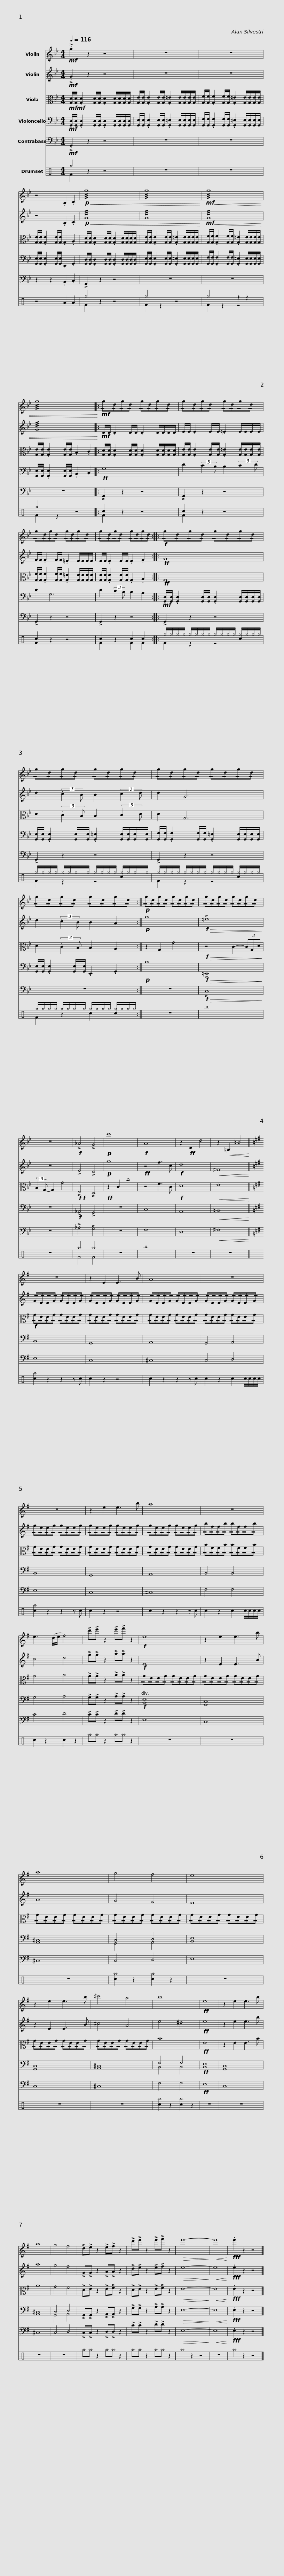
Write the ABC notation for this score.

X:1
%%score 1 2 3 ( 4 5 ) 6 ( 7 8 )
L:1/8
Q:1/4=116
M:4/4
I:linebreak $
K:Bb
V:1 treble
V:2 treble
V:3 alto
V:4 bass
V:5 bass
V:6 bass transpose=-12
V:7 perc
K:none
V:8 perc
K:none
V:1
!mf! !>!.g2 z2 z4 | z8 | z8 |$ z4 .B,2 .C2 |!p!!<(! !///!g8 | %5
 !///!g8!<)! |!mf!!<(! !///!g8 |$ !///!g8!<)! |:!mf! !/!g!/!d!/!g!/!d !/!g!/!d!/!g!/!d | !/!g!/!d!/!g!/!d !/!g!/!d!/!g!/!d |$ %10
 !/!g!/!d!/!g!/!d !/!g!/!d!/!g!/!d | !/!g!/!d!/!g!/!d !/!g!/!d!/!g!/!d ::!f! !/!g!/!d!/!g!/!d !/!g!/!d!/!g!/!d |$ !/!g!/!d!/!g!/!d !/!g!/!d!/!g!/!d | !/!g!/!d!/!g!/!d !/!g!/!d!/!g!/!d |$ %15
 !/!g!/!d!/!g!/!d !/!g!/!d!/!g!/!d :|!p! !/!g!/!d!/!g!/!d !/!g!/!d!/!g!/!d | !/!g!/!d!/!g!/!d !/!g!/!d!/!g!/!d | z8 |$!f! !>!_A4 !>!G4 | %20
!p! c'8 |!f! A8 | z2!ff! D2 d4 | z2!<(! =B,2 =B4!<)! ||[K:G] z8 | %25
 z2 E2 E3 B |$ A8 | z8 | z8 | z2 e2 e3 b | %30
 a8 |$ z8 | e3 (d/e/ f4) | !>!d'!>!e' z2 !>!e'!>!f' z2 |!f! e8 | %35
 z2 e2 e3 b |$ a8 | g4 f4 | e8 | z2 e2 e3 b | %40
 ^c'4 a4 |$ b8 |!ff! e8 | z2 e2 e3 b | a8 | %45
 g4 f4 | !>!d!>!e z2 !>!e!>!f z2 | !>!d'!>!e' z2 !>!e'!>!f' z2 |!>(! e'8-!>)! |!<(! e'8!<)! |$ %50
!fff! .e'2 z2 z4 |] %51
V:2
!mf! !>!.G2 z2 z4 | z8 | z8 |$ z4 .B,2 .C2 |!p!!<(! !///!G8 | %5
 !///!G8!<)! |!mf!!<(! !///!G8 |$ !///!G8!<)! |:!mf! D/D/ .D2 D/D/ .D2 D/D/D/D/ | E/E/ .E2 E/E/ .=E2 E/E/E/E/ |$ %10
 F/F/ .F2 F/F/ .=E2 E/E/E/E/ | E/E/ .E2 E/E/ .E2 .F2 ::!ff! G8 |$ d2 (3:2:2.c2 B B2 (3:2:2c2 d | d2 G6 |$ %15
 d2 (3:2:2.c2 B B2 A2 :|!p! g8 |!f!!>(! !>!=e8!>)! | z8 |$ !>!E4 !>!D4 | %20
!p! g8 |!ff! z4 f3 c |!f! d8 |!<(! ^F8!<)! ||[K:G] !/!G!/!E!/!E!/!G !/!G!/!E!/!E!/!G | %25
 !/!G!/!E!/!E!/!G !/!G!/!E!/!E!/!G |$ !/!G!/!E!/!E!/!G !/!G!/!E!/!E!/!G | !/!G!/!E!/!E!/!G !/!G!/!E!/!E!/!G | !/!g!/!e!/!e!/!g !/!g!/!e!/!e!/!g | !/!g!/!e!/!e!/!g !/!g!/!e!/!e!/!g | %30
 !/!g!/!e!/!e!/!g !/!g!/!e!/!e!/!g |$ !/!b!/!f!/!f!/!b !/!b!/!f!/!f!/!b | c4 d4 | !>!g!>!g z2 !>!a!>!a z2 |!f! E8 | %35
 z2 E2 E3 B |$ A8 | G4 F4 | E8 | z2 E2 E3 B | %40
 ^c4 A4 |$ e4 ^d4 |!ff! e8 | z2 e2 e3 b | a8 | %45
 g4 f4 | !>!G!>!G z2 !>!A!>!A z2 | !>!d!>!e z2 !>!e!>!f z2 |!>(! e8-!>)! |!<(! e8!<)! |$ %50
!fff! .e2 z2 z4 |] %51
V:3
!mf!!mf! [G,D]/[G,D]/ .[G,D]2 [G,D]/[G,D]/ .[G,D]2 [G,D]/[G,D]/[G,D]/[G,D]/ | [G,E]/[G,E]/ .[G,E]2 [G,E]/[G,E]/ .[G,=E]2 [G,E]/[G,E]/[G,E]/[G,E]/ | [G,F]/[G,F]/ .[G,F]2 [G,F]/[G,F]/ .[G,=E]2 [G,E]/[G,E]/[G,E]/[G,E]/ |$ [G,E]/[G,E]/ .[G,E]2 [G,E]/[G,E]/ .G,2 .A,2 | [G,D]/[G,D]/ .[G,D]2 [G,D]/[G,D]/ .[G,D]2 [G,D]/[G,D]/[G,D]/[G,D]/ | %5
 [G,E]/[G,E]/ .[G,E]2 [G,E]/[G,E]/ .[G,=E]2 [G,E]/[G,E]/[G,E]/[G,E]/ | [G,F]/[G,F]/ .[G,F]2 [G,F]/[G,F]/ .[G,=E]2 [G,E]/[G,E]/[G,E]/[G,E]/ |$ [G,E]/[G,E]/ .[G,E]2 [G,E]/[G,E]/ .B,2 .C2 |: [G,D]/[G,D]/ .[G,D]2 [G,D]/[G,D]/ .[G,D]2 [G,D]/[G,D]/[G,D]/[G,D]/ | [G,E]/[G,E]/ .[G,E]2 [G,E]/[G,E]/ .[G,=E]2 [G,E]/[G,E]/[G,E]/[G,E]/ |$ %10
 [G,F]/[G,F]/ .[G,F]2 [G,F]/[G,F]/ .[G,=E]2 [G,E]/[G,E]/[G,E]/[G,E]/ | [G,E]/[G,E]/ .[G,E]2 [G,E]/[G,E]/ .G,2 .A,2 ::!ff! G,8 |$ D2 (3:2:2.C2 B, B,2 (3:2:2C2 D | D2 G,6 |$ %15
 D2 (3:2:2.C2 B, B,2 A,2 :| z2 G,2 G4 |!f!!>(! z4 C2- (3CG,D!>)! | (3:2:2B,2 G,- G,2 G4 |$!f!!f! !>!E,4 !>!D,4 | %20
!ff! z2 C2 c4 | z4 F3 C |!f! D8 |!<(! E8!<)! ||[K:G]!f! !/!G!/!E!/!E!/!G !/!G!/!E!/!E!/!G | %25
 !/!G!/!E!/!E!/!G !/!G!/!E!/!E!/!G |$ !/!G!/!E!/!E!/!G !/!G!/!E!/!E!/!G | !/!G!/!E!/!E!/!G !/!G!/!E!/!E!/!G | !/!G!/!E!/!E!/!G !/!G!/!E!/!E!/!G | !/!G!/!E!/!E!/!G !/!G!/!E!/!E!/!G | %30
 !/!G!/!E!/!E!/!G !/!G!/!E!/!E!/!G |$ !/!B!/!F!/!F!/!B !/!B!/!F!/!F!/!B | G4 A4 | !>!G!>!G z2 !>!A!>!A z2 | !/!G!/!E!/!E!/!G !/!G!/!E!/!E!/!G | %35
 !/!G!/!E!/!E!/!G !/!G!/!E!/!E!/!G |$ !/!G!/!E!/!E!/!G !/!G!/!E!/!E!/!G | !/!G!/!E!/!E!/!G !/!G!/!E!/!E!/!G | !/!G!/!E!/!E!/!G !/!G!/!E!/!E!/!G | !/!G!/!E!/!E!/!G !/!G!/!E!/!E!/!G | %40
 !/!G!/!E!/!E!/!G !/!G!/!E!/!E!/!G |$ B8 |!ff! E8 | z2 E2 E3 B | A8 | %45
 G4 F4 | !>!D!>!E z2 !>!E!>!F z2 | !>!D!>!E z2 !>!E!>!F z2 |!>(! E8-!>)! |!<(! E8!<)! |$ %50
!fff! .E2 z2 z4 |] %51
V:4
!mf! [G,,D,]/[G,,D,]/ .[G,,D,]2 [G,,D,]/[G,,D,]/ .[G,,D,]2 [G,,D,]/[G,,D,]/[G,,D,]/[G,,D,]/ | [G,,E,]/[G,,E,]/ .[G,,E,]2 [G,,E,]/[G,,E,]/ .[G,,=E,]2 [G,,E,]/[G,,E,]/[G,,E,]/[G,,E,]/ | [G,,F,]/[G,,F,]/ .[G,,F,]2 [G,,F,]/[G,,F,]/ .[G,,=E,]2 [G,,E,]/[G,,E,]/[G,,E,]/[G,,E,]/ |$ [G,,E,]/[G,,E,]/ .[G,,E,]2 [G,,E,]/[G,,E,]/ .E,,2 .G,,2 | [G,,D,]/[G,,D,]/ .[G,,D,]2 [G,,D,]/[G,,D,]/ .[G,,D,]2 [G,,D,]/[G,,D,]/[G,,D,]/[G,,D,]/ | %5
 [G,,E,]/[G,,E,]/ .[G,,E,]2 [G,,E,]/[G,,E,]/ .[G,,=E,]2 [G,,E,]/[G,,E,]/[G,,E,]/[G,,E,]/ | [G,,F,]/[G,,F,]/ .[G,,F,]2 [G,,F,]/[G,,F,]/ .[G,,=E,]2 [G,,E,]/[G,,E,]/[G,,E,]/[G,,E,]/ |$ [G,,E,]/[G,,E,]/ .[G,,E,]2 [G,,E,]/[G,,E,]/ .B,,2 .C,2 |:!ff! G,8 | D2 (3:2:2C2 B, B,2 (3:2:2C2 D |$ %10
 D2 G,6 | D2 (3:2:2C2 B, B,2 A,2 ::!mf! [G,,D,]/[G,,D,]/ .[G,,D,]2 [G,,D,]/[G,,D,]/ .[G,,D,]2 [G,,D,]/[G,,D,]/[G,,D,]/[G,,D,]/ |$ [G,,E,]/[G,,E,]/ .[G,,E,]2 [G,,E,]/[G,,E,]/ .[G,,=E,]2 [G,,E,]/[G,,E,]/[G,,E,]/[G,,E,]/ | [G,,F,]/[G,,F,]/ .[G,,F,]2 [G,,F,]/[G,,F,]/ .[G,,=E,]2 [G,,E,]/[G,,E,]/[G,,E,]/[G,,E,]/ |$ %15
 [G,,E,]/[G,,E,]/ .[G,,E,]2 [G,,E,]/[G,,E,]/ .E,,2 .G,,2 :|!p! B,8 |!f!!>(! !>!=E,,8!>)! | z8 |$!f! !>!_A,,4 !>!G,,4 | %20
 z8 | C,8 | A,,8 |!<(! =B,,8!<)! ||[K:G] B,,8 | %25
 G,,8 |$ A,,8 | G,,4 A,,4 | B,,8 | G,,8 | %30
 A,,8 |$ B,,4 B,,4 | G,4 A,4 | !>!G,!>!G, z2 !>!A,!>!A, z2 |!f! [B,,E,]8 | %35
 G,,8 |$ A,,8 | C,4 D,4 | B,,8 | G,,8 | %40
 A,,8 |$ F,4 F,4 |!ff! [B,,E,]8 | [G,,C,]8 | [A,,^C,]8 | %45
 C,4 D,4 | !>!G,,!>!G,, z2 !>!A,,!>!A,, z2 | !>!G,!>!G, z2 !>!A,!>!A, z2 |!>(! E,8-!>)! |!<(! E,8!<)! |$ %50
!fff! .E,2 z2 z4 |] %51
V:5
 x8 | x8 | x8 |$ x8 | x8 | %5
 x8 | x8 |$ x8 |: x8 | x8 |$ %10
 x8 | x8 :: x8 |$ x8 | x8 |$ %15
 x8 :| x8 | x8 | x8 |$ x8 | %20
 x8 | x8 | x8 | x8 ||[K:G] x8 | %25
 x8 |$ x8 | x8 | x8 | x8 | %30
 x8 |$ x8 | x8 | x8 | x8 | %35
 C,8 |$ ^C,8 | G,,4 A,,4 | E,8 | C,8 | %40
 ^C,8 |$ B,,4 B,,4 | x8 | x8 | x8 | %45
 G,,4 A,,4 | x8 | x8 | x8 | x8 |$ %50
 x8 |] %51
V:6
!mf! !>!.G,,2 z2 z4 | z8 | z8 |$ z2 z2 .B,,2 .C,2 | !>!G,,2 z2 z4 | %5
 z8 | z8 |$ z8 |: !>!G,,2 z2 z4 | !>!G,,2 z2 z4 |$ %10
 !>!G,,2 z2 z4 | !>!G,,2 z2 z4 :: !>!G,,2 z2 z4 |$ !>!G,,2 z2 z4 | !>!G,,2 z2 z4 |$ %15
 z8 :| z8 |!f!!>(! !>!C,8!>)! | z8 |$ !>!_A,4 !>!G,4 | %20
 z8 | F,8 | D,8 |!<(! ^F,8!<)! ||[K:G] E,8 | %25
 C,8 |$ ^C,8 | C,4 D,4 | E,8 | C,8 | %30
 ^C,8 |$ F,4 F,4 | C4 D4 | !>!C!>!C z2 !>!D!>!D z2 | E,8 | %35
 C,8 |$ ^C,8 | C,4 D,4 | E,8 | C,8 | %40
 ^C,8 |$ F,4 F,4 |!ff! E,8 | C,8 | ^C,8 | %45
 C,4 D,4 | !>!C,!>!C, z2 !>!D,!>!D, z2 | !>!C!>!C z2 !>!D!>!D z2 |!>(! E,8-!>)! |!<(! E,8!<)! |$ %50
!fff! .E,2 z2 z4 |] %51
V:7
[K:C] ^g2 z2 z4 | z8 | z8 |$ z4 A2 A2 | ^g2 z2 z4 | %5
 ^g4 z4 | ^g4 z2 z2 |$ ^g4 z4 |: c2 z2 z4 | c2 z2 z4 |$ %10
 c2 z2 z4 | c2 z2 c2 c2 :: ^g/^g/^g/^g/ ^g/^g/^g/^g/ ^g/^g/^g/^g/ [c^g]/^g/^g/^g/ |$ ^g/^g/^g/^g/ ^g/^g/^g/^g/ ^g/^g/^g/^g/ [c^g]/^g/^g/^g/ | ^g/^g/^g/^g/ ^g/^g/^g/^g/ ^g/^g/^g/^g/ [c^g]/^g/^g/^g/ |$ %15
 ^g/^g/^g/^g/ ^g/^g/^g/^g/ ^g/^g/^g/^g/ [c^g]/^g/^g/^g/ :| z8 | ^b8 | z8 |$ ^a4 ^a4 | %20
 z8 | ^b8 | z8 | z8 || [c^a]2 z2 z2 z c | %25
 c2 z2 z4 |$ c2 z2 z2 z c | c2 z2 c2 c/c/c/c/ | [c^a]2 z2 z2 z c | c2 z2 z4 | %30
 c2 z2 z2 z c |$ c2 z2 c2 c/c/c/c/ | c2 z2 c2 z2 | ^a^a z2 ^a^a z2 | z8 | %35
 z8 |$ z8 | [c^a]2 z2 [c^a]2 z2 | z8 | z8 | %40
 z8 |$ [c^a]2 z2 [c^a]2 z2 | z8 | z8 | z8 | %45
 z8 | ^a^a z2 ^a^a z2 | ^a^a z2 ^a^a z2 | ^a2 z2 z4 | z8 |$ %50
 ^a2 z2 z4 |] %51
V:8
[K:C] F2 z2 z4 | x8 | x8 |$ x8 | F2 z2 z4 | %5
 F2 z2 z4 | F2 z2 z4 |$ F2 z2 z4 |: F2 z2 z4 | F2 z2 z4 |$ %10
 F2 z2 z4 | F2 z2 F2 F2 :: F2 z2 z4 |$ F2 z2 z4 | F2 z2 z4 |$ %15
 F2 z2 c2 x2 :| x8 | x8 | x8 |$ F4 F4 | %20
 x8 | x8 | x8 | x8 || x8 | %25
 x8 |$ x8 | x8 | x8 | x8 | %30
 x8 |$ x8 | x8 | x8 | x8 | %35
 x8 |$ x8 | x8 | x8 | x8 | %40
 x8 |$ x8 | x8 | x8 | x8 | %45
 x8 | x8 | x8 | x8 | x8 |$ %50
 x8 |] %51
